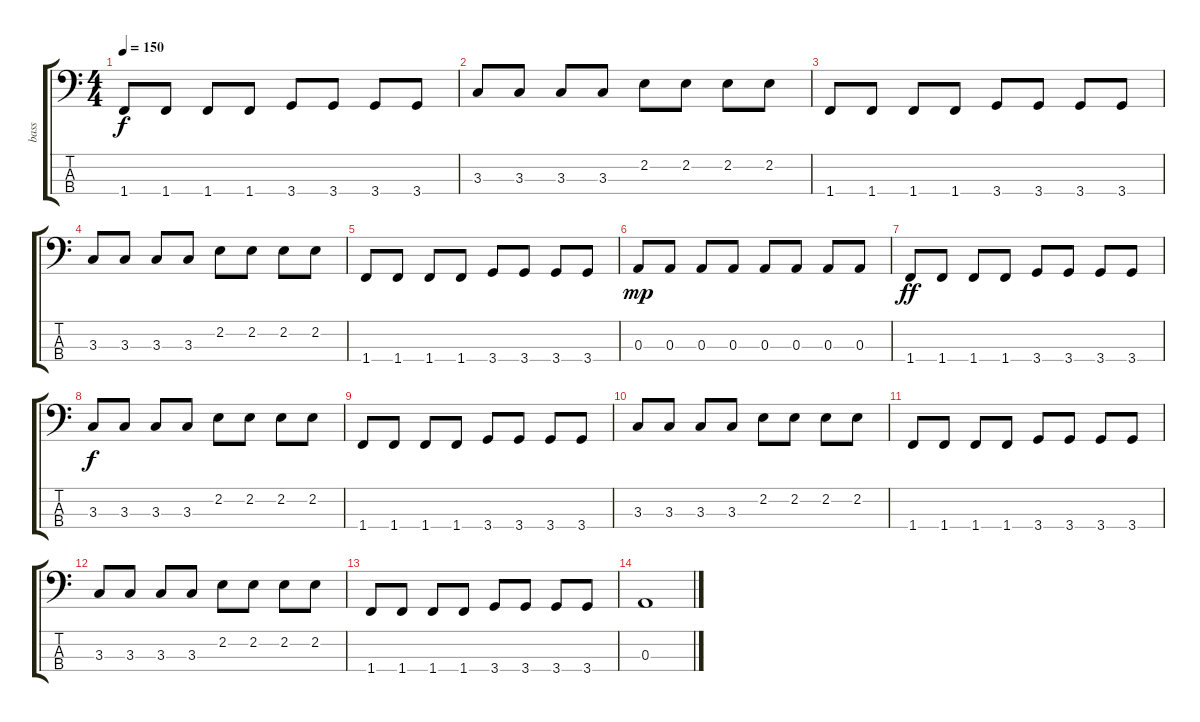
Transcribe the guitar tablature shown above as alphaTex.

\track ("bass" "bass") {instrument electricbassfinger}
\staff {score tabs}
\tuning (G2 D2 A1 E1) {hide}
\ts (4 4)
\tempo 150
\clef f4
\ks c
1.4.8{dy f} 1.4.8 1.4.8 1.4.8 3.4.8 3.4.8 3.4.8 3.4.8 |
3.3.8 3.3.8 3.3.8 3.3.8 2.2.8 2.2.8 2.2.8 2.2.8 |
1.4.8 1.4.8 1.4.8 1.4.8 3.4.8 3.4.8 3.4.8 3.4.8 |
3.3.8 3.3.8 3.3.8 3.3.8 2.2.8 2.2.8 2.2.8 2.2.8 |
1.4.8 1.4.8 1.4.8 1.4.8 3.4.8 3.4.8 3.4.8 3.4.8 |
0.3.8{dy mp} 0.3.8 0.3.8 0.3.8 0.3.8 0.3.8 0.3.8 0.3.8 |
1.4.8{dy ff} 1.4.8 1.4.8 1.4.8 3.4.8 3.4.8 3.4.8 3.4.8 |
3.3.8{dy f} 3.3.8 3.3.8 3.3.8 2.2.8 2.2.8 2.2.8 2.2.8 |
1.4.8 1.4.8 1.4.8 1.4.8 3.4.8 3.4.8 3.4.8 3.4.8 |
3.3.8 3.3.8 3.3.8 3.3.8 2.2.8 2.2.8 2.2.8 2.2.8 |
1.4.8 1.4.8 1.4.8 1.4.8 3.4.8 3.4.8 3.4.8 3.4.8 |
3.3.8 3.3.8 3.3.8 3.3.8 2.2.8 2.2.8 2.2.8 2.2.8 |
1.4.8 1.4.8 1.4.8 1.4.8 3.4.8 3.4.8 3.4.8 3.4.8 |
0.3.1
